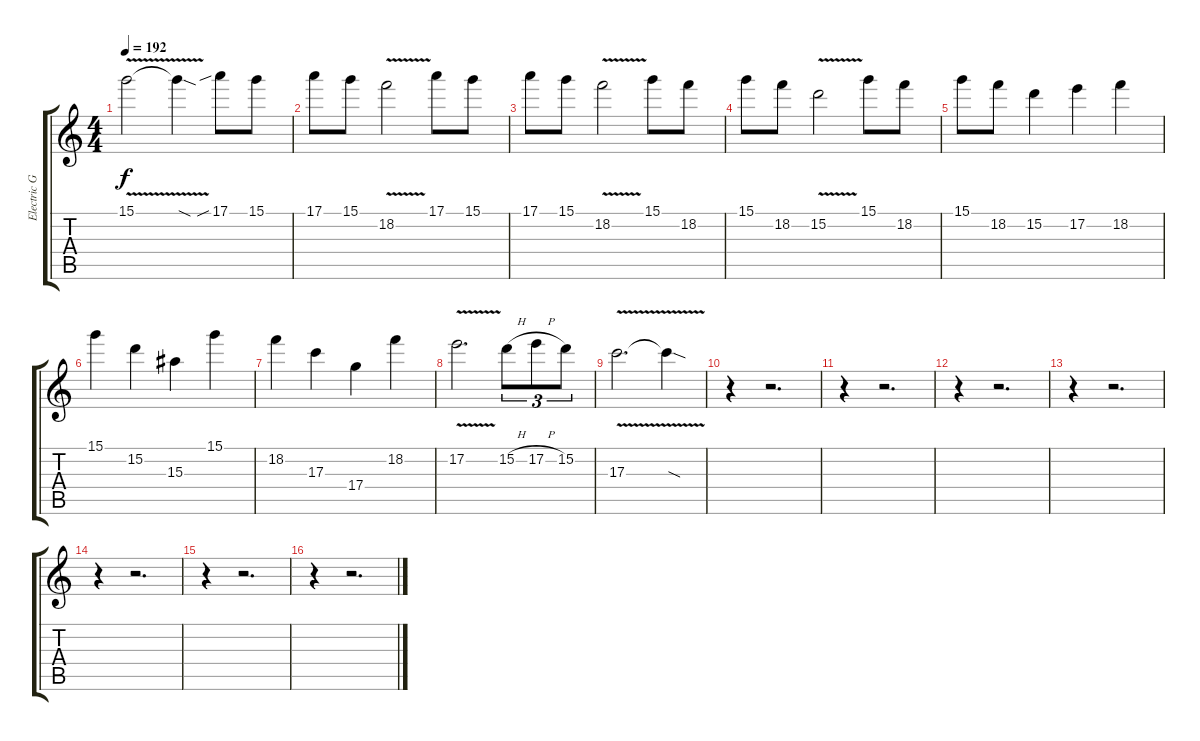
\track ("Electric Guitar" "Electric G") {instrument distortionguitar}
\staff {score tabs}
\tuning (E4 B3 G3 D3 A2 D2) {hide}
\ts (4 4)
\tempo 192
\clef g2
\ks c
15.1{v t}.2{dy f} 15.1{v sod t}.4 17.1{sib}.8 15.1.8 |
17.1.8 15.1.8 18.2{v}.2 17.1.8 15.1.8 |
17.1.8 15.1.8 18.2{v}.2 15.1.8 18.2.8 |
15.1.8 18.2.8 15.2{v}.2 15.1.8 18.2.8 |
15.1.8 18.2.8 15.2.4 17.2.4 18.2.4 |
15.1.4 15.2.4 15.3.4 15.1.4 |
18.2.4 17.3.4 17.4.4 18.2.4 |
17.2{v}.2{d} 15.2{h}.8{tu (3 2)} 17.2{h}.8{tu (3 2)} 15.2.8{tu (3 2)} |
17.3{v}.2{d} 17.3{v sod t}.4 |
r.4 r.2{d} |
r.4 r.2{d} |
r.4 r.2{d} |
r.4 r.2{d} |
r.4 r.2{d} |
r.4 r.2{d} |
r.4 r.2{d}
